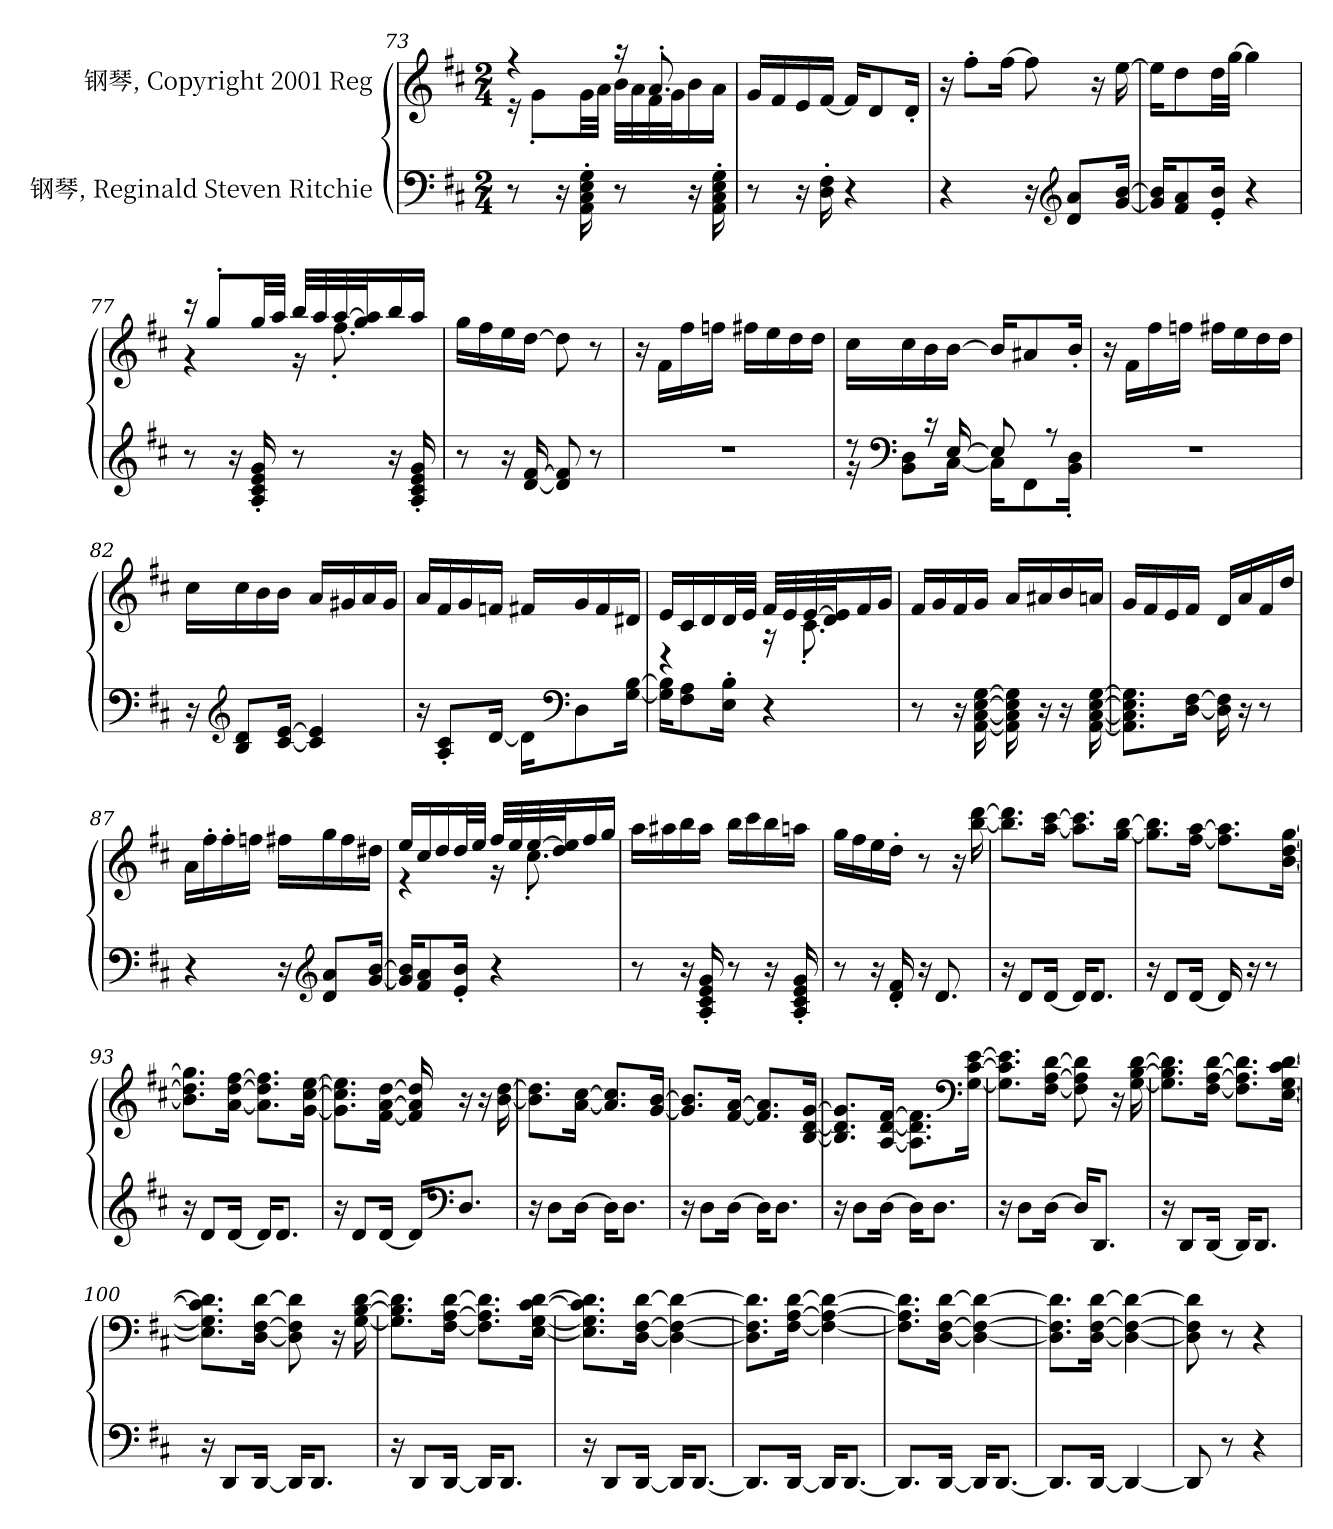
**kern	**kern
*part2	*part1
*staff2	*staff1
*I"钢琴, Reginald Steven Ritchie	*I"钢琴, Copyright 2001 Reg
*clefF4	*clefG2
*k[f#c#]	*k[f#c#]
*M2/4	*M2/4
=73	=73
*	*^
8r	4r	16r
.	.	8g'\L
16r	.	.
16AA\' 16C#\' 16E\' 16G\'	.	32g\LL
.	.	32a\JJJ
8r	16r	32b\LLL
.	.	32a\
.	8.a'/	32f#\
.	.	32g\J
16r	.	16b\
16AA\' 16C#\' 16E\' 16G\'	.	16a\JJ
*	*v	*v
=74	=74
8r	16g/LL
.	16f#/
16r	16e/
16D\' 16F#\'	[16f#/JJ
4r	16f#/KL]
.	8d/
.	16d'/Jk
!!LO:LB:g=z
=75	=75
4r	16r
.	8ff#'\L
.	[16ff#\Jk
16r	8ff#\]
*clefG2	*
8d/ 8a/L	.
.	16r
[16g/ [16b/Jk	[16ee\
=76	=76
16g/] 16b/]KL	16ee\KL]
8f#/ 8a/	8dd\
16e/' 16b/'Jk	32dd\LL
.	[32gg\JJJ
4r	4gg\]
=77	=77
*	*^
8r	16r	4r
.	8gg'/L	.
16r	.	.
16A/' 16c#/' 16e/' 16g/'	32gg/LL	.
.	32aa/JJJ	.
8r	32bb/LLL	16r
.	32aa/	.
.	[32aa/	8.ff#'\
.	32gg/ 32aa/]J	.
16r	16bb/	.
16A/' 16c#/' 16e/' 16g/'	16aa/JJ	.
*	*v	*v
=78	=78
8r	16gg\LL
.	16ff#\
16r	16ee\
[16d/ [16f#/	[16dd\JJ
8d/] 8f#/]	8dd\]
8r	8r
!!LO:LB:g=z
=79	=79
2r	16r
.	16f#\LL
.	16ff#\
.	16ffn\JJ
.	16ff#X\LL
.	16ee\
.	16dd\
.	16dd\JJ
=80	=80
*^	*
8r	16r	16cc#\LL
*clefF4	*	*
.	8BB\ 8D\L	16cc#\
16r	.	16b\
[16E/	[16C#\Jk	[16b\JJ
8E/]	16C#\KL]	16b/KL]
.	8FF#\	8a#X/
8r	.	.
.	16BB\' 16D\'Jk	16b'/Jk
*v	*v	*
=81	=81
2r	16r
.	16f#\LL
.	16ff#\
.	16ffn\JJ
.	16ff#X\LL
.	16ee\
.	16dd\
.	16dd\JJ
=82	=82
16r	16cc#\LL
*clefG2	*
8B/ 8d/L	16cc#\
.	16b\
[16c#/ [16e/Jk	16b\JJ
4c#/] 4e/]	16a/LL
.	16g#X/
.	16a/
.	16g#/JJ
!!LO:LB:g=z
=83	=83
16r	16a/LL
8A/' 8c#/'L	16f#/
.	16g/
[16d/Jk	16fn/JJ
16d\KL]	16f#X/LL
*clefF4	*
8D\	16g/
.	16f#/
[16G\ [16B\Jk	16d#X/JJ
=84	=84
*	*^
16G\] 16B\]KL	16e/LL	4r
8F#\ 8A\	16c#/	.
.	16d/	.
16E\' 16B\'Jk	32d/L	.
.	32e/JJJ	.
4r	32f#/LLL	16r
.	32e/	.
.	[32e/	8.c#'\
.	32d/ 32e/]J	.
.	16f#/	.
.	16g/JJ	.
*	*v	*v
=85	=85
8r	16f#/LL
.	16g/
16r	16f#/
[16AA\ [16C#\ [16E\ [16G\	16g/JJ
16AA\] 16C#\] 16E\] 16G\]	16a/LL
16r	16a#X/
16r	16b/
[16AA\ [16C#\ [16E\ [16G\	16an/JJ
!!LO:PB:g=z
=86	=86
8.AA\] 8.C#\] 8.E\] 8.G\]L	16g/LL
.	16f#/
.	16e/
[16D\ [16F#\Jk	16f#/JJ
16D\] 16F#\]	16d/LL
16r	16a/
8r	16f#/
.	16dd/JJ
=87	=87
4r	16a\LL
.	16ff#'\
.	16ff#'\
.	16ffn\JJ
16r	16ff#X\LL
*clefG2	*
8d/ 8a/L	16gg\
.	16ff#\
[16g/ [16b/Jk	16dd#X\JJ
=88	=88
*	*^
16g/] 16b/]KL	16ee/LL	4r
8f#/ 8a/	16cc#/	.
.	16dd/	.
16e/' 16b/'Jk	32dd/L	.
.	32ee/JJJ	.
4r	32ff#/LLL	16r
.	32ee/	.
.	[32ee/	8.cc#'\
.	32dd/ 32ee/]J	.
.	16ff#/	.
.	16gg/JJ	.
*	*v	*v
!!LO:LB:g=z
=89	=89
8r	16aa\LL
.	16aa#X\
16r	16bb\
16A/' 16c#/' 16e/' 16g/'	16aa#\JJ
8r	16bb\LL
.	16ccc#\
16r	16bb\
16A/' 16c#/' 16e/' 16g/'	16aan\JJ
=90	=90
8r	16gg\LL
.	16ff#\
16r	16ee\
16d/' 16f#/'	16dd'\JJ
16r	8r
8.d/	.
.	16r
.	[16bb\ [16ddd\
=91	=91
16r	8.bb\] 8.ddd\]L
8d/L	.
[16d/Jk	[16aa\ [16ccc#\Jk
16d/KL]	8.aa\] 8.ccc#\]L
8.d/J	.
.	[16gg\ [16bb\Jk
=92	=92
16r	8.gg\] 8.bb\]L
8d/L	.
[16d/Jk	[16ff#\ [16aa\Jk
16d/]	8.ff#\] 8.aa\]L
16r	.
8r	.
.	[16b\ [16dd\ [16gg\Jk
=93	=93
16r	8.b\] 8.dd\] 8.gg\]L
8d/L	.
[16d/Jk	[16a\ [16dd\ [16ff#\Jk
16d/KL]	8.a\] 8.dd\] 8.ff#\]L
8.d/J	.
.	[16g\ [16cc#\ [16ee\Jk
!!LO:LB:g=z
=94	=94
16r	8.g\] 8.cc#\] 8.ee\]L
8d/L	.
[16d/Jk	[16f#\ [16a\ [16dd\Jk
16d/KL]	16f#/] 16a/] 16dd/]
*clefF4	*
8.D/J	16r
.	16r
.	[16b\ [16dd\
=95	=95
16r	8.b\] 8.dd\]L
8D\L	.
[16D\Jk	[16a\ [16cc#\Jk
16D\KL]	8.a/] 8.cc#/]L
8.D\J	.
.	[16g/ [16b/Jk
=96	=96
16r	8.g/] 8.b/]L
8D\L	.
[16D\Jk	[16f#/ [16a/Jk
16D\KL]	8.f#/] 8.a/]L
8.D\J	.
.	[16B/ [16d/ [16g/Jk
=97	=97
16r	8.B/] 8.d/] 8.g/]L
8D\L	.
[16D\Jk	[16A/ [16d/ [16f#/Jk
16D\KL]	8.A\] 8.d\] 8.f#\]L
8.D\J	.
*	*clefF4
.	[16G\ [16c#\ [16e\Jk
=98	=98
16r	8.G\] 8.c#\] 8.e\]L
8D\L	.
[16D\Jk	[16F#\ [16A\ [16d\Jk
16D/KL]	8F#\] 8A\] 8d\]
8.DD/J	.
.	16r
.	[16G\ [16B\ [16d\
!!LO:LB:g=z
=99	=99
16r	8.G\] 8.B\] 8.d\]L
8DD/L	.
[16DD/Jk	[16F#\ [16A\ [16d\Jk
16DD/KL]	8.F#\] 8.A\] 8.d\]L
8.DD/J	.
.	[16E\ [16G\ [16c#\ [16d\Jk
=100	=100
16r	8.E\] 8.G\] 8.c#\] 8.d\]L
8DD/L	.
[16DD/Jk	[16D\ [16F#\ [16d\Jk
16DD/KL]	8D\] 8F#\] 8d\]
8.DD/J	.
.	16r
.	[16G\ [16B\ [16d\
=101	=101
16r	8.G\] 8.B\] 8.d\]L
8DD/L	.
[16DD/Jk	[16F#\ [16A\ [16d\Jk
16DD/KL]	8.F#\] 8.A\] 8.d\]L
8.DD/J	.
.	[16E\ [16G\ [16c#\ [16d\Jk
=102	=102
16r	8.E\] 8.G\] 8.c#\] 8.d\]L
8DD/L	.
[16DD/Jk	[16D\ [16F#\ [16d\Jk
16DD/KL]	4D\_ 4F#\_ 4d\_
[8.DD/J	.
=103	=103
8.DD/L]	8.D\] 8.F#\] 8.d\]L
*	*MM80
[16DD/Jk	[16F#\ [16A\ [16d\Jk
16DD/KL]	4F#\_ 4A\_ 4d\_
[8.DD/J	.
!!LO:LB:g=z
=104	=104
8.DD/L]	8.F#\] 8.A\] 8.d\]L
*	*MM70
[16DD/Jk	[16D\ [16F#\ [16d\Jk
16DD/KL]	4D\_ 4F#\_ 4d\_
[8.DD/J	.
=105	=105
8.DD/L]	8.D\] 8.F#\] 8.d\]L
[16DD/Jk	[16D\ [16F#\ [16d\Jk
4DD/_	4D\_ 4F#\_ 4d\_
=106	=106
8DD/]	8D\] 8F#\] 8d\]
8r	8r
4r	4r
=	=
*-	*-
